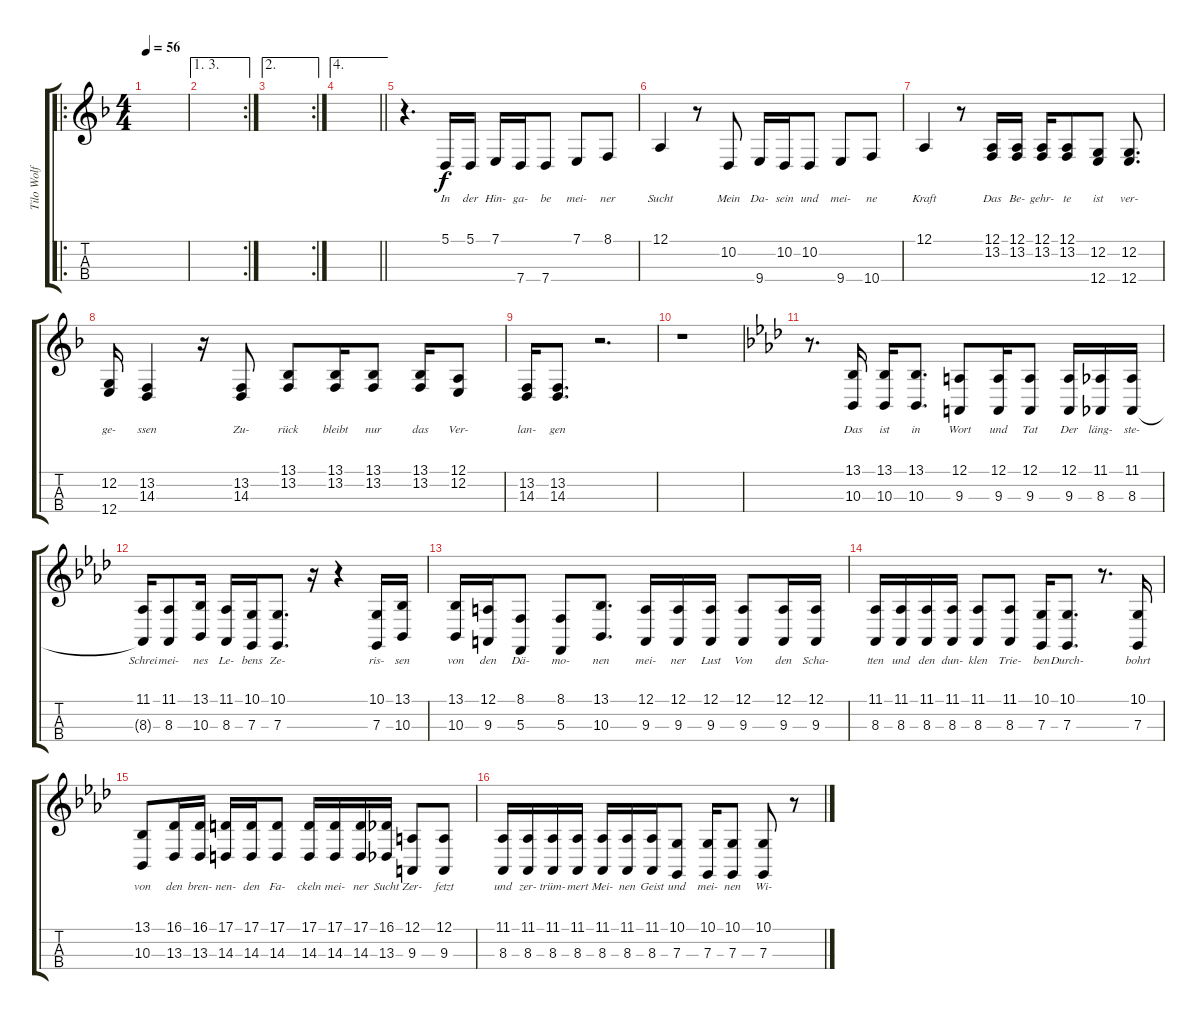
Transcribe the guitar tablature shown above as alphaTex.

\track ("Tilo Wolf Bariton" "Tilo Wolf ") {instrument brasssection}
\staff {score tabs}
\tuning (A2 E2 C2 G2) {hide}
\ro
\ts (4 4)
\tempo 56
\clef g2
\ks f
|
\ae (1 3)
\rc 2
|
\ae 2
\rc 2
|
\ae 4
\barLineRight lightlight
|
r.4{d} 5.1.16{lyrics (0 "In") lyrics (1 "") lyrics (2 "") lyrics (3 "") lyrics (4 "")} 5.1.16{lyrics (0 "der") lyrics (1 "") lyrics (2 "") lyrics (3 "") lyrics (4 "")} 7.1.16{lyrics (0 "Hin-") lyrics (1 "") lyrics (2 "") lyrics (3 "") lyrics (4 "")} 7.4.16{lyrics (0 "ga-") lyrics (1 "") lyrics (2 "") lyrics (3 "") lyrics (4 "")} 7.4.8{lyrics (0 "be") lyrics (1 "") lyrics (2 "") lyrics (3 "") lyrics (4 "")} 7.1.8{lyrics (0 "mei-") lyrics (1 "") lyrics (2 "") lyrics (3 "") lyrics (4 "")} 8.1.8{lyrics (0 "ner") lyrics (1 "") lyrics (2 "") lyrics (3 "") lyrics (4 "")} |
12.1.4{lyrics (0 "Sucht") lyrics (1 "") lyrics (2 "") lyrics (3 "") lyrics (4 "")} r.8 10.2.8{lyrics (0 "Mein") lyrics (1 "") lyrics (2 "") lyrics (3 "") lyrics (4 "")} 9.4.16{lyrics (0 "Da-") lyrics (1 "") lyrics (2 "") lyrics (3 "") lyrics (4 "")} 10.2.16{lyrics (0 "sein") lyrics (1 "") lyrics (2 "") lyrics (3 "") lyrics (4 "")} 10.2.8{lyrics (0 "und") lyrics (1 "") lyrics (2 "") lyrics (3 "") lyrics (4 "")} 9.4.8{lyrics (0 "mei-") lyrics (1 "") lyrics (2 "") lyrics (3 "") lyrics (4 "")} 10.4.8{lyrics (0 "ne") lyrics (1 "") lyrics (2 "") lyrics (3 "") lyrics (4 "")} |
12.1.4{lyrics (0 "Kraft") lyrics (1 "") lyrics (2 "") lyrics (3 "") lyrics (4 "")} r.8 (12.1 13.2).16{lyrics (0 "Das") lyrics (1 "") lyrics (2 "") lyrics (3 "") lyrics (4 "")} (12.1 13.2).16{lyrics (0 "Be-") lyrics (1 "") lyrics (2 "") lyrics (3 "") lyrics (4 "")} (12.1 13.2).16{lyrics (0 "gehr-") lyrics (1 "") lyrics (2 "") lyrics (3 "") lyrics (4 "")} (12.1 13.2).8{lyrics (0 "te") lyrics (1 "") lyrics (2 "") lyrics (3 "") lyrics (4 "")} (12.2 12.4).8{lyrics (0 "ist") lyrics (1 "") lyrics (2 "") lyrics (3 "") lyrics (4 "")} (12.2 12.4).8{d lyrics (0 "ver-") lyrics (1 "") lyrics (2 "") lyrics (3 "") lyrics (4 "")} |
(12.2 12.4).16{lyrics (0 "ge-") lyrics (1 "") lyrics (2 "") lyrics (3 "") lyrics (4 "")} (13.2 14.3).4{lyrics (0 "ssen") lyrics (1 "") lyrics (2 "") lyrics (3 "") lyrics (4 "")} r.16 (13.2 14.3).8{lyrics (0 "Zu-") lyrics (1 "") lyrics (2 "") lyrics (3 "") lyrics (4 "")} (13.1 13.2).8{lyrics (0 "rück") lyrics (1 "") lyrics (2 "") lyrics (3 "") lyrics (4 "")} (13.1 13.2).16{lyrics (0 "bleibt") lyrics (1 "") lyrics (2 "") lyrics (3 "") lyrics (4 "")} (13.1 13.2).8{lyrics (0 "nur") lyrics (1 "") lyrics (2 "") lyrics (3 "") lyrics (4 "")} (13.1 13.2).16{lyrics (0 "das") lyrics (1 "") lyrics (2 "") lyrics (3 "") lyrics (4 "")} (12.1 12.2).8{lyrics (0 "Ver-") lyrics (1 "") lyrics (2 "") lyrics (3 "") lyrics (4 "")} |
(13.2 14.3).16{lyrics (0 "lan-") lyrics (1 "") lyrics (2 "") lyrics (3 "") lyrics (4 "")} (13.2 14.3).8{d lyrics (0 "gen") lyrics (1 "") lyrics (2 "") lyrics (3 "") lyrics (4 "")} r.2{d} |
r.1 |
\ks ab
r.8{d} (13.1 10.3).16{lyrics (0 "Das") lyrics (1 "") lyrics (2 "") lyrics (3 "") lyrics (4 "")} (13.1 10.3).16{lyrics (0 "ist") lyrics (1 "") lyrics (2 "") lyrics (3 "") lyrics (4 "")} (13.1 10.3).8{d lyrics (0 "in") lyrics (1 "") lyrics (2 "") lyrics (3 "") lyrics (4 "")} (12.1 9.3).8{lyrics (0 "Wort") lyrics (1 "") lyrics (2 "") lyrics (3 "") lyrics (4 "")} (12.1 9.3).16{lyrics (0 "und") lyrics (1 "") lyrics (2 "") lyrics (3 "") lyrics (4 "")} (12.1 9.3).8{lyrics (0 "Tat") lyrics (1 "") lyrics (2 "") lyrics (3 "") lyrics (4 "")} (12.1 9.3).16{lyrics (0 "Der") lyrics (1 "") lyrics (2 "") lyrics (3 "") lyrics (4 "")} (11.1 8.3).16{lyrics (0 "läng-") lyrics (1 "") lyrics (2 "") lyrics (3 "") lyrics (4 "")} (11.1 8.3).16{lyrics (0 "ste-") lyrics (1 "") lyrics (2 "") lyrics (3 "") lyrics (4 "")} |
(11.1 8.3{t}).16{lyrics (0 "Schrei") lyrics (1 "") lyrics (2 "") lyrics (3 "") lyrics (4 "")} (11.1 8.3).8{lyrics (0 "mei-") lyrics (1 "") lyrics (2 "") lyrics (3 "") lyrics (4 "")} (13.1 10.3).16{lyrics (0 "nes") lyrics (1 "") lyrics (2 "") lyrics (3 "") lyrics (4 "")} (11.1 8.3).16{lyrics (0 "Le-") lyrics (1 "") lyrics (2 "") lyrics (3 "") lyrics (4 "")} (10.1 7.3).16{lyrics (0 "bens") lyrics (1 "") lyrics (2 "") lyrics (3 "") lyrics (4 "")} (10.1 7.3).8{d lyrics (0 "Ze-") lyrics (1 "") lyrics (2 "") lyrics (3 "") lyrics (4 "")} r.16 r.4 (10.1 7.3).16{lyrics (0 "ris-") lyrics (1 "") lyrics (2 "") lyrics (3 "") lyrics (4 "")} (13.1 10.3).16{lyrics (0 "sen") lyrics (1 "") lyrics (2 "") lyrics (3 "") lyrics (4 "")} |
(13.1 10.3).16{lyrics (0 "von") lyrics (1 "") lyrics (2 "") lyrics (3 "") lyrics (4 "")} (12.1 9.3).16{lyrics (0 "den") lyrics (1 "") lyrics (2 "") lyrics (3 "") lyrics (4 "")} (8.1 5.3).8{lyrics (0 "Dä-") lyrics (1 "") lyrics (2 "") lyrics (3 "") lyrics (4 "")} (8.1 5.3).8{lyrics (0 "mo-") lyrics (1 "") lyrics (2 "") lyrics (3 "") lyrics (4 "")} (13.1 10.3).8{d lyrics (0 "nen") lyrics (1 "") lyrics (2 "") lyrics (3 "") lyrics (4 "")} (12.1 9.3).16{lyrics (0 "mei-") lyrics (1 "") lyrics (2 "") lyrics (3 "") lyrics (4 "")} (12.1 9.3).16{lyrics (0 "ner") lyrics (1 "") lyrics (2 "") lyrics (3 "") lyrics (4 "")} (12.1 9.3).16{lyrics (0 "Lust") lyrics (1 "") lyrics (2 "") lyrics (3 "") lyrics (4 "")} (12.1 9.3).8{lyrics (0 "Von") lyrics (1 "") lyrics (2 "") lyrics (3 "") lyrics (4 "")} (12.1 9.3).16{lyrics (0 "den") lyrics (1 "") lyrics (2 "") lyrics (3 "") lyrics (4 "")} (12.1 9.3).16{lyrics (0 "Scha-") lyrics (1 "") lyrics (2 "") lyrics (3 "") lyrics (4 "")} |
(11.1 8.3).16{lyrics (0 "tten") lyrics (1 "") lyrics (2 "") lyrics (3 "") lyrics (4 "")} (11.1 8.3).16{lyrics (0 "und") lyrics (1 "") lyrics (2 "") lyrics (3 "") lyrics (4 "")} (11.1 8.3).16{lyrics (0 "den") lyrics (1 "") lyrics (2 "") lyrics (3 "") lyrics (4 "")} (11.1 8.3).16{lyrics (0 "dun-") lyrics (1 "") lyrics (2 "") lyrics (3 "") lyrics (4 "")} (11.1 8.3).8{lyrics (0 "klen") lyrics (1 "") lyrics (2 "") lyrics (3 "") lyrics (4 "")} (11.1 8.3).8{lyrics (0 "Trie-") lyrics (1 "") lyrics (2 "") lyrics (3 "") lyrics (4 "")} (10.1 7.3).16{lyrics (0 "ben") lyrics (1 "") lyrics (2 "") lyrics (3 "") lyrics (4 "")} (10.1 7.3).8{d lyrics (0 "Durch-") lyrics (1 "") lyrics (2 "") lyrics (3 "") lyrics (4 "")} r.8{d} (10.1 7.3).16{lyrics (0 "bohrt") lyrics (1 "") lyrics (2 "") lyrics (3 "") lyrics (4 "")} |
(13.1 10.3).8{lyrics (0 "von") lyrics (1 "") lyrics (2 "") lyrics (3 "") lyrics (4 "")} (16.1 13.3).16{lyrics (0 "den") lyrics (1 "") lyrics (2 "") lyrics (3 "") lyrics (4 "")} (16.1 13.3).16{lyrics (0 "bren-") lyrics (1 "") lyrics (2 "") lyrics (3 "") lyrics (4 "")} (17.1 14.3).16{lyrics (0 "nen-") lyrics (1 "") lyrics (2 "") lyrics (3 "") lyrics (4 "")} (17.1 14.3).16{lyrics (0 "den") lyrics (1 "") lyrics (2 "") lyrics (3 "") lyrics (4 "")} (17.1 14.3).8{lyrics (0 "Fa-") lyrics (1 "") lyrics (2 "") lyrics (3 "") lyrics (4 "")} (17.1 14.3).16{lyrics (0 "ckeln") lyrics (1 "") lyrics (2 "") lyrics (3 "") lyrics (4 "")} (17.1 14.3).16{lyrics (0 "mei-") lyrics (1 "") lyrics (2 "") lyrics (3 "") lyrics (4 "")} (17.1 14.3).16{lyrics (0 "ner") lyrics (1 "") lyrics (2 "") lyrics (3 "") lyrics (4 "")} (16.1 13.3).16{lyrics (0 "Sucht") lyrics (1 "") lyrics (2 "") lyrics (3 "") lyrics (4 "")} (12.1 9.3).8{lyrics (0 "Zer-") lyrics (1 "") lyrics (2 "") lyrics (3 "") lyrics (4 "")} (12.1 9.3).8{lyrics (0 "fetzt") lyrics (1 "") lyrics (2 "") lyrics (3 "") lyrics (4 "")} |
(11.1 8.3).16{lyrics (0 "und") lyrics (1 "") lyrics (2 "") lyrics (3 "") lyrics (4 "")} (11.1 8.3).16{lyrics (0 "zer-") lyrics (1 "") lyrics (2 "") lyrics (3 "") lyrics (4 "")} (11.1 8.3).16{lyrics (0 "trüm-") lyrics (1 "") lyrics (2 "") lyrics (3 "") lyrics (4 "")} (11.1 8.3).16{lyrics (0 "mert") lyrics (1 "") lyrics (2 "") lyrics (3 "") lyrics (4 "")} (11.1 8.3).16{lyrics (0 "Mei-") lyrics (1 "") lyrics (2 "") lyrics (3 "") lyrics (4 "")} (11.1 8.3).16{lyrics (0 "nen") lyrics (1 "") lyrics (2 "") lyrics (3 "") lyrics (4 "")} (11.1 8.3).16{lyrics (0 "Geist") lyrics (1 "") lyrics (2 "") lyrics (3 "") lyrics (4 "")} (10.1 7.3).8{lyrics (0 "und") lyrics (1 "") lyrics (2 "") lyrics (3 "") lyrics (4 "")} (10.1 7.3).16{lyrics (0 "mei-") lyrics (1 "") lyrics (2 "") lyrics (3 "") lyrics (4 "")} (10.1 7.3).8{lyrics (0 "nen") lyrics (1 "") lyrics (2 "") lyrics (3 "") lyrics (4 "")} (10.1 7.3).8{lyrics (0 "Wi-") lyrics (1 "") lyrics (2 "") lyrics (3 "") lyrics (4 "")} r.8
